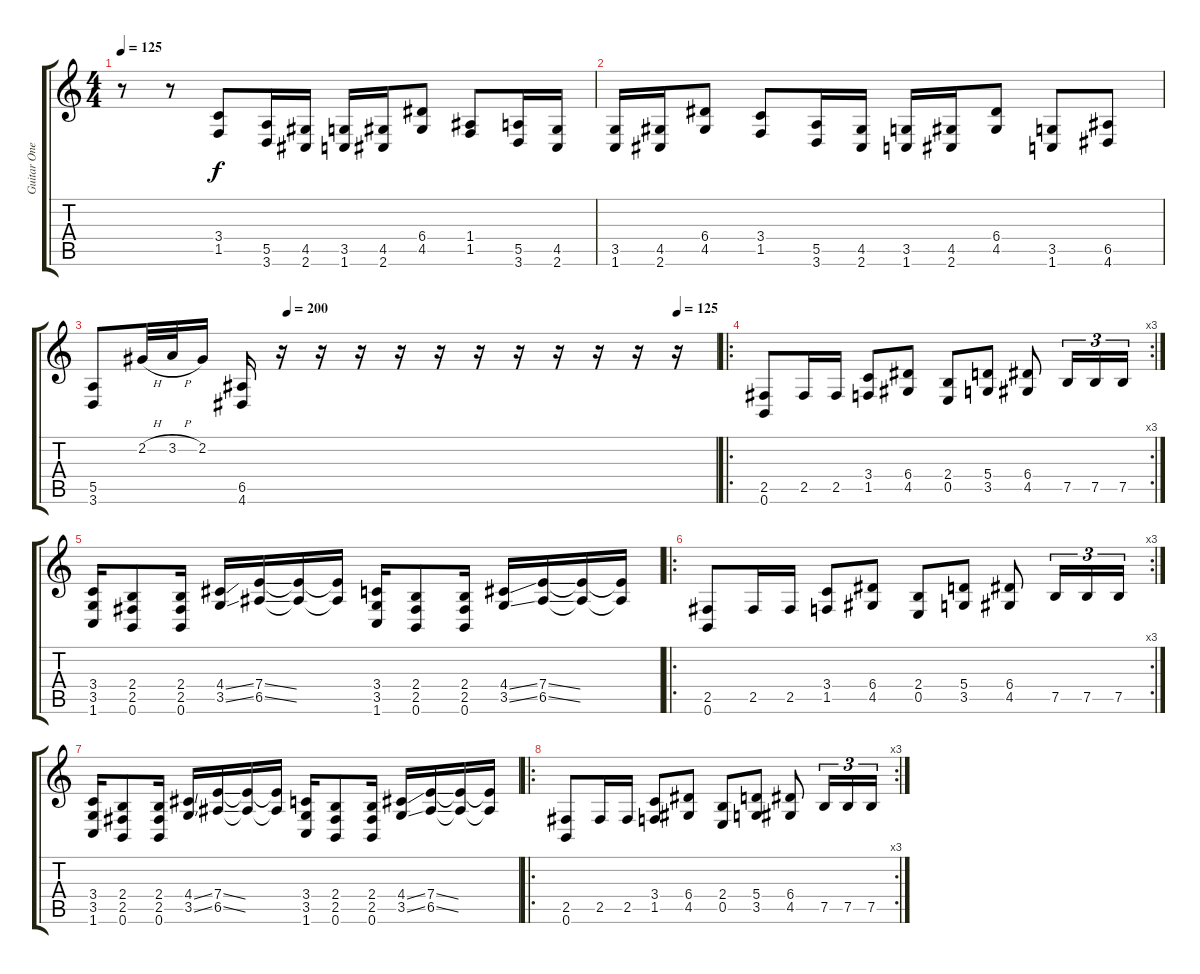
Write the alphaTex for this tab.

\track ("Guitar One" "Guitar One") {instrument distortionguitar}
\staff {score tabs}
\tuning (B3 Gb3 D3 A2 E2 B1) {hide}
\ts (4 4)
\tempo 125
\clef g2
\ks c
r.8{dy f instrument distortionguitar} r.8 (3.4 1.5).8 (5.5 3.6).16 (4.5 2.6).16 (3.5 1.6).16 (4.5 2.6).16 (6.4 4.5).8 (1.4 1.5).8 (5.5 3.6).16 (4.5 2.6).16 |
(3.5 1.6).16 (4.5 2.6).16 (6.4 4.5).8 (3.4 1.5).8 (5.5 3.6).16 (4.5 2.6).16 (3.5 1.6).16 (4.5 2.6).16 (6.4 4.5).8 (3.5 1.6).8 (6.5 4.6).8 |
\tempo (200 0.3125)
\tempo (125 0.9375)
(5.5 3.6).8 2.2{h}.32 3.2{h}.32 2.2.16 (6.5 4.6).16 r.16 r.16 r.16 r.16 r.16 r.16 r.16 r.16 r.16 r.16 r.16 |
\ro
\rc 3
(2.5 0.6).8 2.5.16 2.5.16 (3.4 1.5).8 (6.4 4.5).8 (2.4 0.5).8 (5.4 3.5).8 (6.4 4.5).8 7.5.16{tu (3 2)} 7.5.16{tu (3 2)} 7.5.16{tu (3 2)} |
(3.4 3.5 1.6).16 (2.4 2.5 0.6).8 (2.4 2.5 0.6).16 (4.4{ss} 3.5{ss}).16 (7.4{ss} 6.5{ss}).16 (7.4{t} 6.5{t}).16 (7.4{t} 6.5{t}).16 (3.4 3.5 1.6).16 (2.4 2.5 0.6).8 (2.4 2.5 0.6).16 (4.4{ss} 3.5{ss}).16 (7.4{ss} 6.5{ss}).16 (7.4{t} 6.5{t}).16 (7.4{t} 6.5{t}).16 |
\ro
\rc 3
(2.5 0.6).8 2.5.16 2.5.16 (3.4 1.5).8 (6.4 4.5).8 (2.4 0.5).8 (5.4 3.5).8 (6.4 4.5).8 7.5.16{tu (3 2)} 7.5.16{tu (3 2)} 7.5.16{tu (3 2)} |
(3.4 3.5 1.6).16 (2.4 2.5 0.6).8 (2.4 2.5 0.6).16 (4.4{ss} 3.5{ss}).16 (7.4{ss} 6.5{ss}).16 (7.4{t} 6.5{t}).16 (7.4{t} 6.5{t}).16 (3.4 3.5 1.6).16 (2.4 2.5 0.6).8 (2.4 2.5 0.6).16 (4.4{ss} 3.5{ss}).16 (7.4{ss} 6.5{ss}).16 (7.4{t} 6.5{t}).16 (7.4{t} 6.5{t}).16 |
\ro
\rc 3
(2.5 0.6).8 2.5.16 2.5.16 (3.4 1.5).8 (6.4 4.5).8 (2.4 0.5).8 (5.4 3.5).8 (6.4 4.5).8 7.5.16{tu (3 2)} 7.5.16{tu (3 2)} 7.5.16{tu (3 2)}
